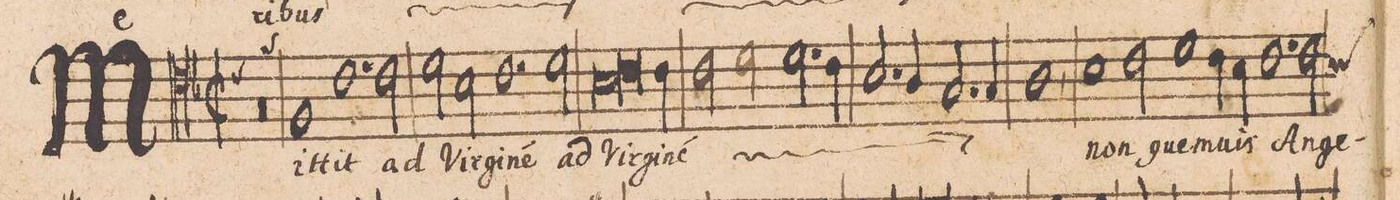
**kern	**text
*I"[Tenore I]	*
*clefC4	*
*k[b-]	*
*met(C|)	*
*M2/1	*
0r	.
=2	=2
1F/	Mit-
1.c\	-tit
=3	=3
*2\right	*
2c\	ad
2d\	Vir-
2B-\	-gi-
=4	=4
1.c\	-ne(m)
2d\	ad
=5	=5
*lig	*
1B-\	Vir-
*col	*
2.c\	-gi-
*Xlig	*
4c\	-ne(m)
*Xcol	*
=6	=6
*	*ij
2c\	ad
2d\	Vir-
2.d\	-gi-
4c\	-ne(m)
=7	=7
2.B-/	ad
4A/	Vir-
2.G/	-gi-
4G/	-ne(m)
*	*Xij
=8	=8
1A\,	.
1B-\	non
=9	=9
2c\	quem-
1d\	-uis
4c\	.
4B-\	.
=10	=10
1.c\	An-
*custos:B	*
2c\	-ge-
=11	=11
*-	*-
